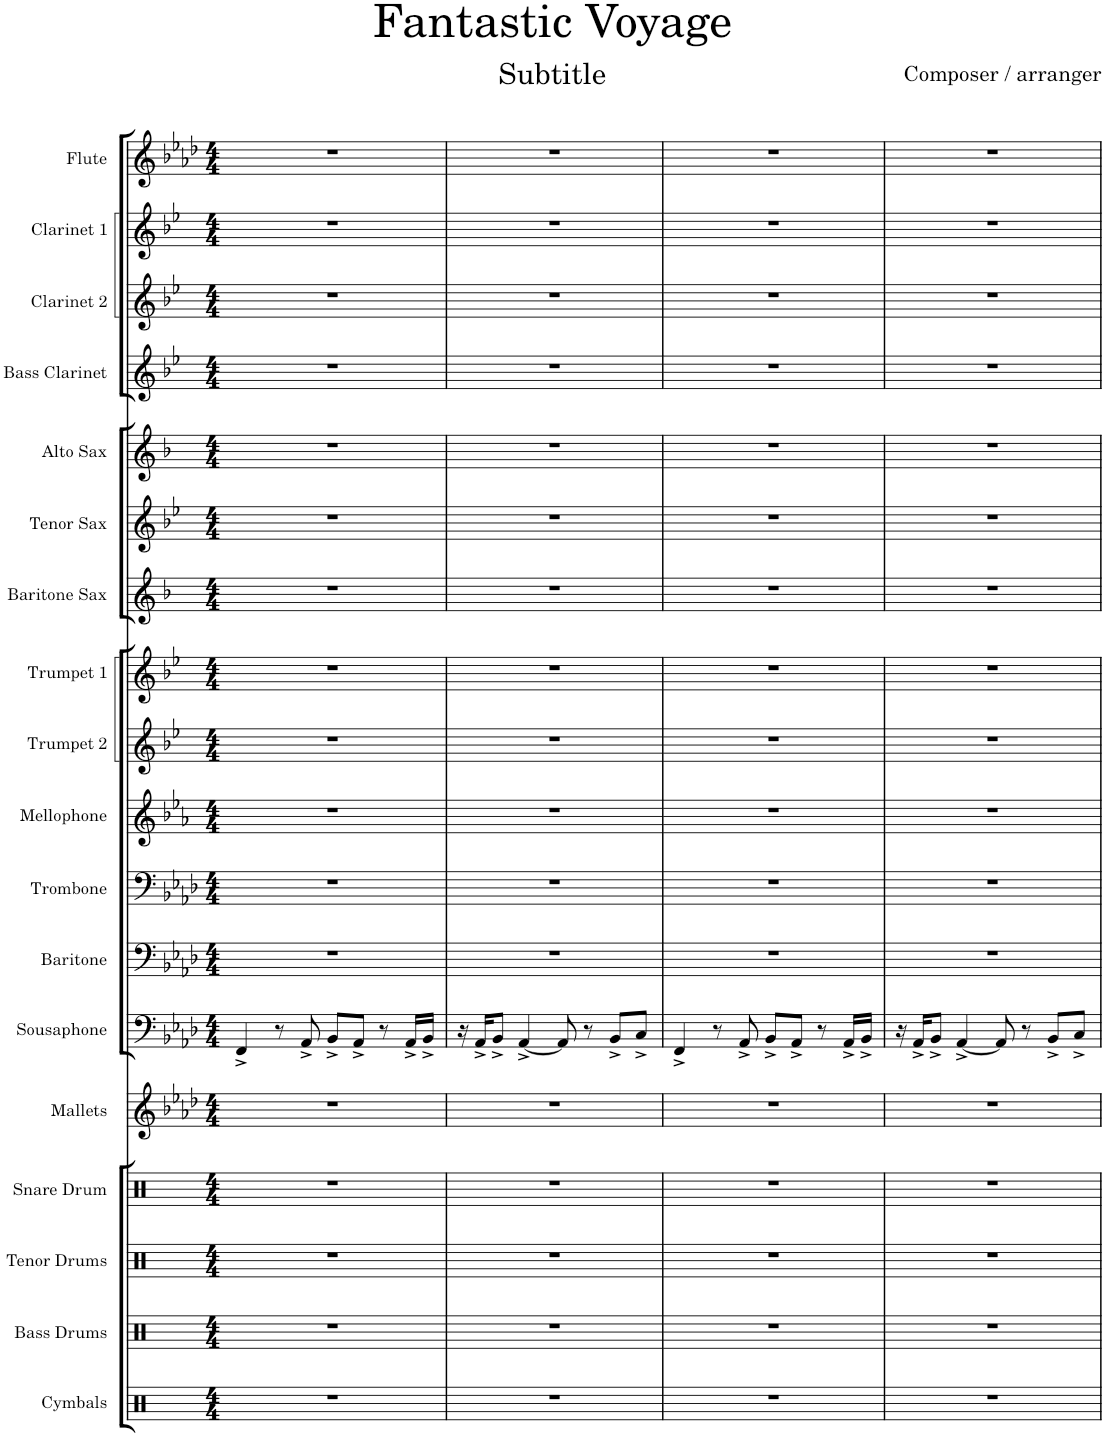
**kern	**kern	**kern	**kern	**kern	**kern	**kern	**kern	**kern	**kern	**kern	**kern	**kern	**kern	**kern	**kern	**kern	**kern
*part18	*part17	*part16	*part15	*part14	*part13	*part12	*part11	*part10	*part9	*part8	*part7	*part6	*part5	*part4	*part3	*part2	*part1
*staff18	*staff17	*staff16	*staff15	*staff14	*staff13	*staff12	*staff11	*staff10	*staff9	*staff8	*staff7	*staff6	*staff5	*staff4	*staff3	*staff2	*staff1
*I"Cymbals	*I"Bass Drums	*I"Tenor Drums	*I"Snare Drum	*I"Mallets	*I"Sousaphone	*I"Baritone	*I"Trombone	*I"Mellophone	*I"Trumpet 2	*I"Trumpet 1	*I"Baritone Sax	*I"Tenor Sax	*I"Alto Sax	*I"Bass Clarinet	*I"Clarinet 2	*I"Clarinet 1	*I"Flute
*I'Cym.	*I'B.D.	*I'T.D.	*I'S.D.	*I'Mlts.	*I'Sphn.	*I'Btn.	*I'Tbn.	*I'Mph.	*I'Tpt. 2	*I'Tpt. 1	*I'Bar. Sax.	*I'T. Sax.	*I'A. Sax.	*I'B. Cl.	*I'Cl. 2	*I'Cl. 1	*I'Fl.
*clefX	*clefX	*clefX	*clefX	*clefG2	*clefF4	*clefF4	*clefF4	*clefG2	*clefG2	*clefG2	*clefG2	*clefG2	*clefG2	*clefG2	*clefG2	*clefG2	*clefG2
*	*	*	*	*Trd-7c-12	*	*Trd4c7	*	*Trd4c7	*Trd1c2	*Trd1c2	*Trd12c21	*Trd8c14	*Trd5c9	*Trd8c14	*Trd1c2	*Trd1c2	*
*k[]	*k[]	*k[]	*k[]	*k[b-e-a-d-]	*k[b-e-a-d-]	*k[b-e-a-d-]	*k[b-e-a-d-]	*k[b-e-a-]	*k[b-e-]	*k[b-e-]	*k[b-]	*k[b-e-]	*k[b-]	*k[b-e-]	*k[b-e-]	*k[b-e-]	*k[b-e-a-d-]
*M4/4	*M4/4	*M4/4	*M4/4	*M4/4	*M4/4	*M4/4	*M4/4	*M4/4	*M4/4	*M4/4	*M4/4	*M4/4	*M4/4	*M4/4	*M4/4	*M4/4	*M4/4
=1	=1	=1	=1	=1	=1	=1	=1	=1	=1	=1	=1	=1	=1	=1	=1	=1	=1
1r	1r	1r	1r	1r	4FF^/	1r	1r	1r	1r	1r	1r	1r	1r	1r	1r	1r	1r
.	.	.	.	.	8r	.	.	.	.	.	.	.	.	.	.	.	.
.	.	.	.	.	8AA-^/	.	.	.	.	.	.	.	.	.	.	.	.
.	.	.	.	.	8BB-^/L	.	.	.	.	.	.	.	.	.	.	.	.
.	.	.	.	.	8AA-^/J	.	.	.	.	.	.	.	.	.	.	.	.
.	.	.	.	.	8r	.	.	.	.	.	.	.	.	.	.	.	.
.	.	.	.	.	16AA-^/LL	.	.	.	.	.	.	.	.	.	.	.	.
.	.	.	.	.	16BB-^/JJ	.	.	.	.	.	.	.	.	.	.	.	.
=2	=2	=2	=2	=2	=2	=2	=2	=2	=2	=2	=2	=2	=2	=2	=2	=2	=2
1r	1r	1r	1r	1r	16r	1r	1r	1r	1r	1r	1r	1r	1r	1r	1r	1r	1r
.	.	.	.	.	16AA-^/KL	.	.	.	.	.	.	.	.	.	.	.	.
.	.	.	.	.	8BB-^/J	.	.	.	.	.	.	.	.	.	.	.	.
.	.	.	.	.	[4AA-^/	.	.	.	.	.	.	.	.	.	.	.	.
.	.	.	.	.	8AA-/]	.	.	.	.	.	.	.	.	.	.	.	.
.	.	.	.	.	8r	.	.	.	.	.	.	.	.	.	.	.	.
.	.	.	.	.	8BB-^/L	.	.	.	.	.	.	.	.	.	.	.	.
.	.	.	.	.	8C^/J	.	.	.	.	.	.	.	.	.	.	.	.
=3	=3	=3	=3	=3	=3	=3	=3	=3	=3	=3	=3	=3	=3	=3	=3	=3	=3
1r	1r	1r	1r	1r	4FF^/	1r	1r	1r	1r	1r	1r	1r	1r	1r	1r	1r	1r
.	.	.	.	.	8r	.	.	.	.	.	.	.	.	.	.	.	.
.	.	.	.	.	8AA-^/	.	.	.	.	.	.	.	.	.	.	.	.
.	.	.	.	.	8BB-^/L	.	.	.	.	.	.	.	.	.	.	.	.
.	.	.	.	.	8AA-^/J	.	.	.	.	.	.	.	.	.	.	.	.
.	.	.	.	.	8r	.	.	.	.	.	.	.	.	.	.	.	.
.	.	.	.	.	16AA-^/LL	.	.	.	.	.	.	.	.	.	.	.	.
.	.	.	.	.	16BB-^/JJ	.	.	.	.	.	.	.	.	.	.	.	.
=4	=4	=4	=4	=4	=4	=4	=4	=4	=4	=4	=4	=4	=4	=4	=4	=4	=4
1r	1r	1r	1r	1r	16r	1r	1r	1r	1r	1r	1r	1r	1r	1r	1r	1r	1r
.	.	.	.	.	16AA-^/KL	.	.	.	.	.	.	.	.	.	.	.	.
.	.	.	.	.	8BB-^/J	.	.	.	.	.	.	.	.	.	.	.	.
.	.	.	.	.	[4AA-^/	.	.	.	.	.	.	.	.	.	.	.	.
.	.	.	.	.	8AA-/]	.	.	.	.	.	.	.	.	.	.	.	.
.	.	.	.	.	8r	.	.	.	.	.	.	.	.	.	.	.	.
.	.	.	.	.	8BB-^/L	.	.	.	.	.	.	.	.	.	.	.	.
.	.	.	.	.	8C^/J	.	.	.	.	.	.	.	.	.	.	.	.
=	=	=	=	=	=	=	=	=	=	=	=	=	=	=	=	=	=
*-	*-	*-	*-	*-	*-	*-	*-	*-	*-	*-	*-	*-	*-	*-	*-	*-	*-
